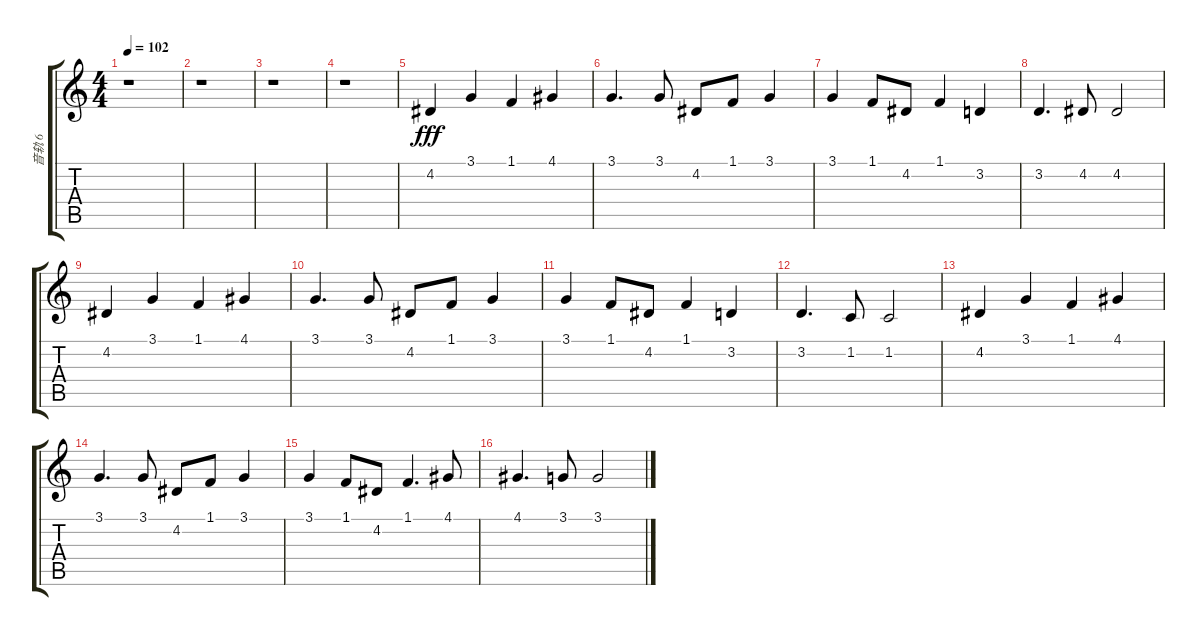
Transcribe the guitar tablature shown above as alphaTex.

\track ("音轨 6" "音轨 6") {instrument acousticgrandpiano}
\staff {score tabs}
\tuning (E4 B3 G3 D3 A2 E2) {hide}
\ts (4 4)
\tempo 102
\clef g2
\ks c
r.1{dy fff instrument acousticgrandpiano} |
r.1 |
r.1 |
r.1 |
4.2.4{txt ""} 3.1.4 1.1.4 4.1.4 |
3.1.4{d} 3.1.8 4.2.8 1.1.8 3.1.4 |
3.1.4 1.1.8 4.2.8 1.1.4 3.2.4 |
3.2.4{d} 4.2.8 4.2.2 |
4.2.4 3.1.4 1.1.4 4.1.4 |
3.1.4{d} 3.1.8 4.2.8 1.1.8 3.1.4 |
3.1.4 1.1.8 4.2.8 1.1.4 3.2.4 |
3.2.4{d} 1.2.8 1.2.2 |
4.2.4 3.1.4 1.1.4 4.1.4 |
3.1.4{d} 3.1.8 4.2.8 1.1.8 3.1.4 |
3.1.4 1.1.8 4.2.8 1.1.4{d} 4.1.8 |
4.1.4{d} 3.1.8 3.1.2
